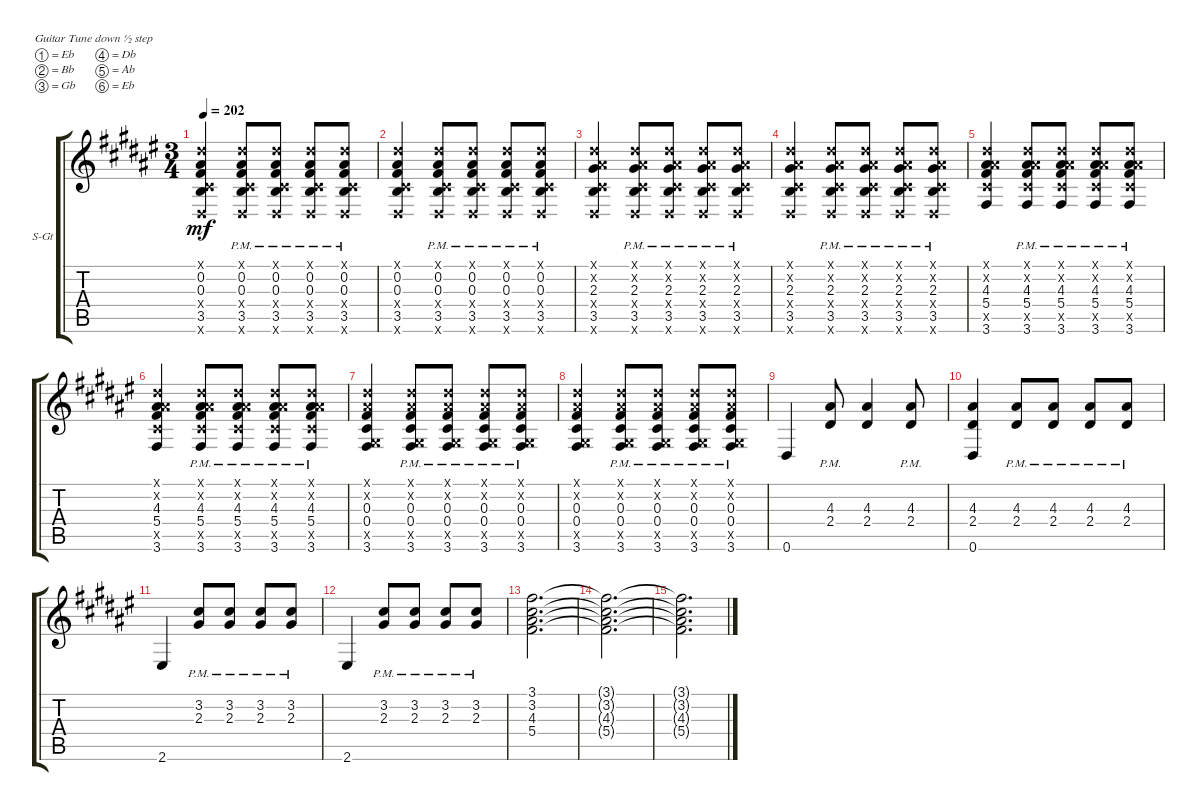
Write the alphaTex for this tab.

\defaultSystemsLayout 4
\bracketExtendMode groupsimilarinstruments
\firstSystemTrackNameOrientation horizontal
\otherSystemsTrackNameOrientation horizontal
\track ("Acoustic Guitar" "S-Gt") {instrument acousticguitarsteel}
\staff {score tabs}
\tuning (Eb4 Bb3 Gb3 Db3 Ab2 Eb2)
\ts (3 4)
\tempo 202
\clef g2
\ks f#
(0.6{x} 3.5 0.4{x} 0.3 0.2 0.1{x}).4{dy mf} (0.6{pm x} 3.5{pm} 0.4{pm x} 0.3{pm} 0.2{pm} 0.1{pm x}).8 (0.6{pm x} 3.5{pm} 0.4{pm x} 0.3{pm} 0.2{pm} 0.1{pm x}).8 (0.6{pm x} 3.5{pm} 0.4{pm x} 0.3{pm} 0.2{pm} 0.1{pm x}).8 (0.6{pm x} 3.5{pm} 0.4{pm x} 0.3{pm} 0.2{pm} 0.1{pm x}).8 |
(0.6{x} 3.5 0.4{x} 0.3 0.2 0.1{x}).4 (0.6{pm x} 3.5{pm} 0.4{pm x} 0.3{pm} 0.2{pm} 0.1{pm x}).8 (0.6{pm x} 3.5{pm} 0.4{pm x} 0.3{pm} 0.2{pm} 0.1{pm x}).8 (0.6{pm x} 3.5{pm} 0.4{pm x} 0.3{pm} 0.2{pm} 0.1{pm x}).8 (0.6{pm x} 3.5{pm} 0.4{pm x} 0.3{pm} 0.2{pm} 0.1{pm x}).8 |
(0.1{x} 0.2{x} 0.6{x} 2.3 0.4{x} 3.5).4 (0.1{pm x} 0.2{pm x} 0.6{pm x} 2.3{pm} 0.4{pm x} 3.5{pm}).8 (0.1{pm x} 0.2{pm x} 0.6{pm x} 2.3{pm} 0.4{pm x} 3.5{pm}).8 (0.1{pm x} 0.2{pm x} 0.6{pm x} 2.3{pm} 0.4{pm x} 3.5{pm}).8 (0.1{pm x} 0.2{pm x} 0.6{pm x} 2.3{pm} 0.4{pm x} 3.5{pm}).8 |
(0.1{x} 0.2{x} 0.6{x} 2.3 0.4{x} 3.5).4 (0.1{pm x} 0.2{pm x} 0.6{pm x} 2.3{pm} 0.4{pm x} 3.5{pm}).8 (0.1{pm x} 0.2{pm x} 0.6{pm x} 2.3{pm} 0.4{pm x} 3.5{pm}).8 (0.1{pm x} 0.2{pm x} 0.6{pm x} 2.3{pm} 0.4{pm x} 3.5{pm}).8 (0.1{pm x} 0.2{pm x} 0.6{pm x} 2.3{pm} 0.4{pm x} 3.5{pm}).8 |
(3.6 5.5{x} 5.4 4.3 0.2{x} 0.1{x}).4 (3.6{pm} 5.5{pm x} 5.4{pm} 4.3{pm} 0.2{pm x} 0.1{pm x}).8 (3.6{pm} 5.5{pm x} 5.4{pm} 4.3{pm} 0.2{pm x} 0.1{pm x}).8 (3.6{pm} 5.5{pm x} 5.4{pm} 4.3{pm} 0.2{pm x} 0.1{pm x}).8 (3.6{pm} 5.5{pm x} 5.4{pm} 4.3{pm} 0.2{pm x} 0.1{pm x}).8 |
(3.6 5.5{x} 5.4 4.3 0.2{x} 0.1{x}).4 (3.6{pm} 5.5{pm x} 5.4{pm} 4.3{pm} 0.2{pm x} 0.1{pm x}).8 (3.6{pm} 5.5{pm x} 5.4{pm} 4.3{pm} 0.2{pm x} 0.1{pm x}).8 (3.6{pm} 5.5{pm x} 5.4{pm} 4.3{pm} 0.2{pm x} 0.1{pm x}).8 (3.6{pm} 5.5{pm x} 5.4{pm} 4.3{pm} 0.2{pm x} 0.1{pm x}).8 |
(3.6 0.5{x} 0.4 0.3 0.2{x} 0.1{x}).4 (3.6{pm} 0.5{pm x} 0.4{pm} 0.3{pm} 0.2{pm x} 0.1{pm x}).8 (3.6{pm} 0.5{pm x} 0.4{pm} 0.3{pm} 0.2{pm x} 0.1{pm x}).8 (3.6{pm} 0.5{pm x} 0.4{pm} 0.3{pm} 0.2{pm x} 0.1{pm x}).8 (3.6{pm} 0.5{pm x} 0.4{pm} 0.3{pm} 0.2{pm x} 0.1{pm x}).8 |
(3.6 0.5{x} 0.4 0.3 0.2{x} 0.1{x}).4 (3.6{pm} 0.5{pm x} 0.4{pm} 0.3{pm} 0.2{pm x} 0.1{pm x}).8 (3.6{pm} 0.5{pm x} 0.4{pm} 0.3{pm} 0.2{pm x} 0.1{pm x}).8 (3.6{pm} 0.5{pm x} 0.4{pm} 0.3{pm} 0.2{pm x} 0.1{pm x}).8 (3.6{pm} 0.5{pm x} 0.4{pm} 0.3{pm} 0.2{pm x} 0.1{pm x}).8 |
0.6.4 (4.3{pm} 2.4{pm}).8 (4.3 2.4).4 (4.3{pm} 2.4{pm}).8 |
(4.3 2.4 0.6).4 (2.4{pm} 4.3).8 (2.4{pm} 4.3).8 (2.4{pm} 4.3).8 (2.4{pm} 4.3).8 |
2.6.4 (3.2{pm} 2.3{pm}).8 (3.2{pm} 2.3{pm}).8 (3.2{pm} 2.3{pm}).8 (3.2{pm} 2.3{pm}).8 |
2.6.4 (3.2{pm} 2.3{pm}).8 (3.2{pm} 2.3{pm}).8 (3.2{pm} 2.3{pm}).8 (3.2{pm} 2.3{pm}).8 |
(3.1 3.2 4.3 5.4).2{d} |
(3.1{t} 3.2{t} 4.3{t} 5.4{t}).2{d} |
(3.1{t} 3.2{t} 4.3{t} 5.4{t}).2{d}
